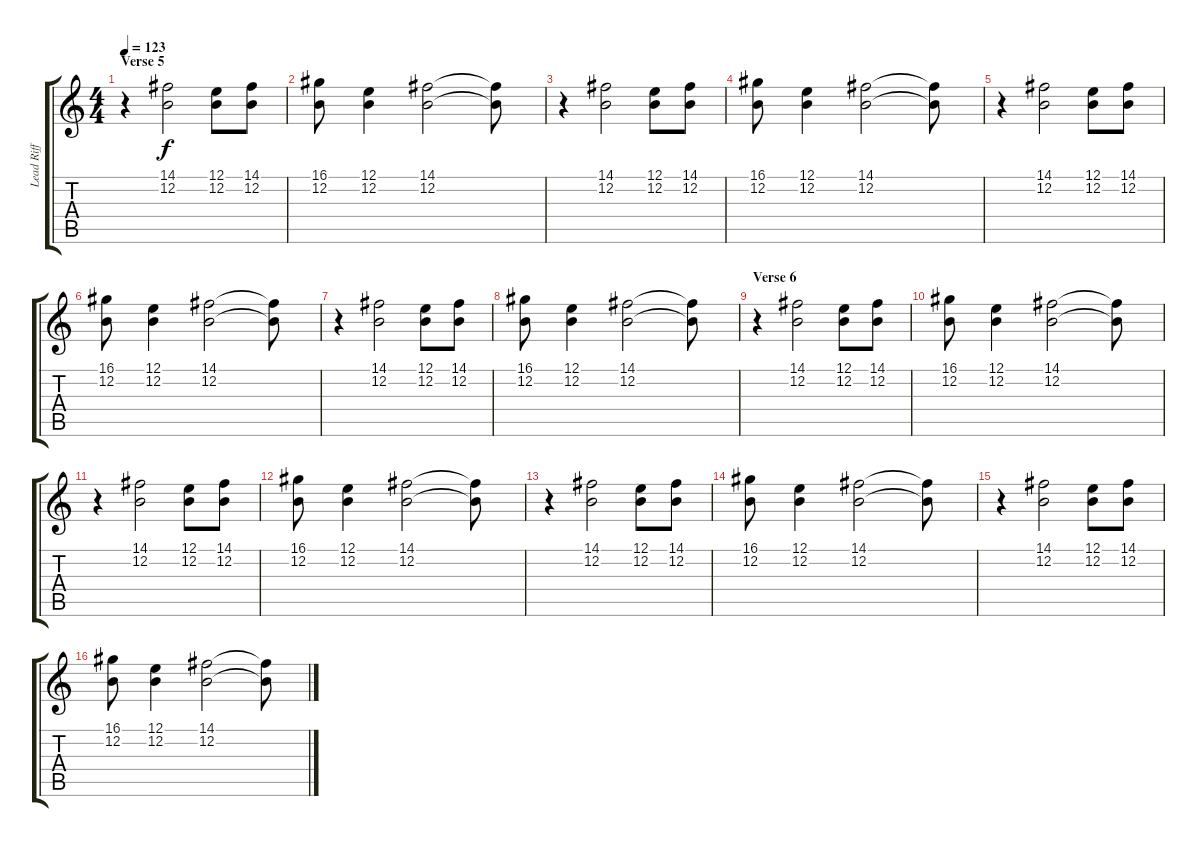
\track ("Lead Riff" "Lead Riff") {instrument pad3polysynth}
\staff {score tabs}
\tuning (E4 B3 G3 D3 A2 E2) {hide}
\ts (4 4)
\section ("" "Verse 5")
\tempo 123
\clef g2
\ks c
r.4{dy f} (14.1 12.2).2 (12.1 12.2).8 (14.1 12.2).8 |
(16.1 12.2).8 (12.1 12.2).4 (14.1 12.2).2 (14.1{t} 12.2{t}).8 |
r.4 (14.1 12.2).2 (12.1 12.2).8 (14.1 12.2).8 |
(16.1 12.2).8 (12.1 12.2).4 (14.1 12.2).2 (14.1{t} 12.2{t}).8 |
r.4 (14.1 12.2).2 (12.1 12.2).8 (14.1 12.2).8 |
(16.1 12.2).8 (12.1 12.2).4 (14.1 12.2).2 (14.1{t} 12.2{t}).8 |
r.4 (14.1 12.2).2 (12.1 12.2).8 (14.1 12.2).8 |
(16.1 12.2).8 (12.1 12.2).4 (14.1 12.2).2 (14.1{t} 12.2{t}).8 |
\section ("" "Verse 6")
r.4 (14.1 12.2).2 (12.1 12.2).8 (14.1 12.2).8 |
(16.1 12.2).8 (12.1 12.2).4 (14.1 12.2).2 (14.1{t} 12.2{t}).8 |
r.4 (14.1 12.2).2 (12.1 12.2).8 (14.1 12.2).8 |
(16.1 12.2).8 (12.1 12.2).4 (14.1 12.2).2 (14.1{t} 12.2{t}).8 |
r.4 (14.1 12.2).2 (12.1 12.2).8 (14.1 12.2).8 |
(16.1 12.2).8 (12.1 12.2).4 (14.1 12.2).2 (14.1{t} 12.2{t}).8 |
r.4 (14.1 12.2).2 (12.1 12.2).8 (14.1 12.2).8 |
(16.1 12.2).8 (12.1 12.2).4 (14.1 12.2).2 (14.1{t} 12.2{t}).8
